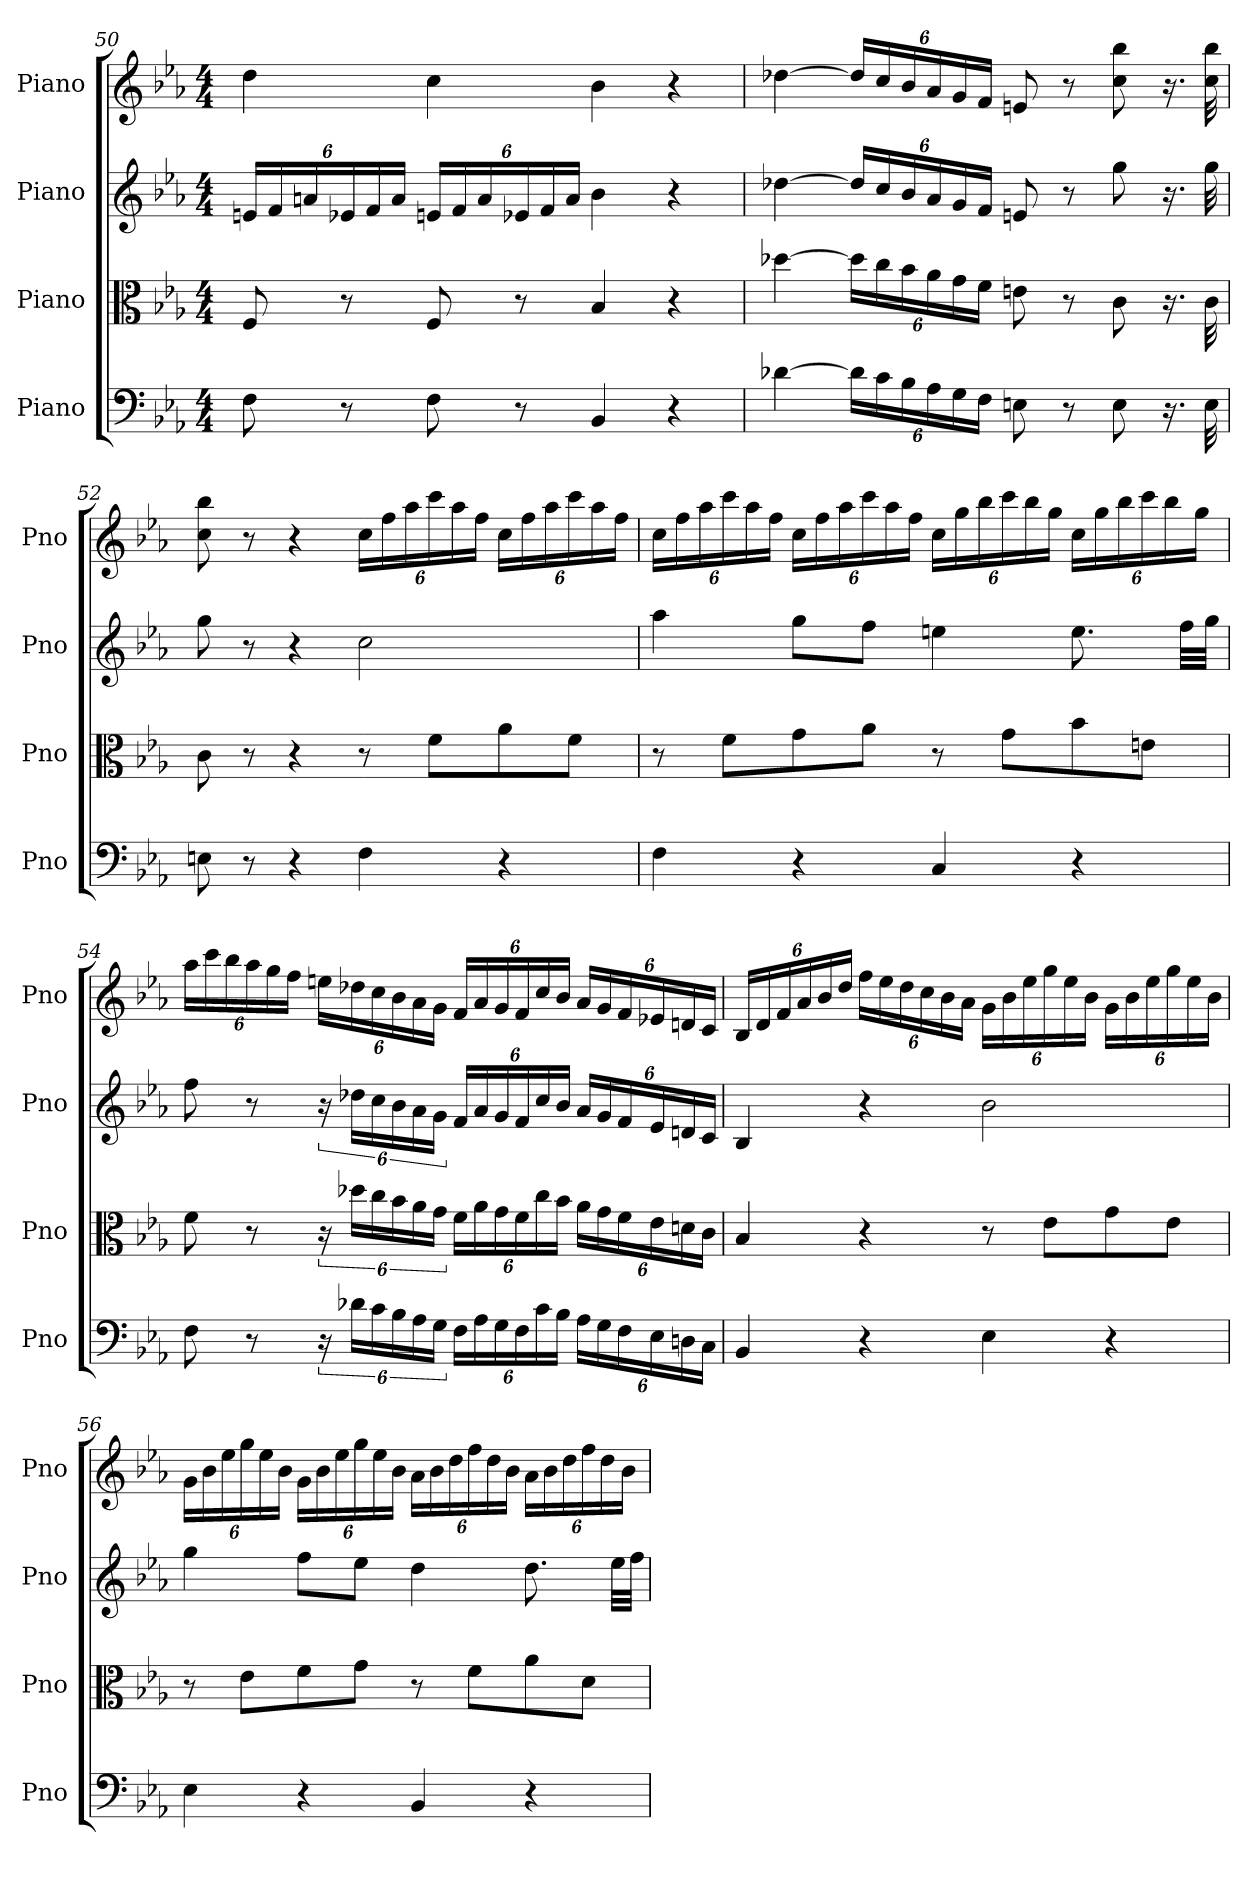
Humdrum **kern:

**kern	**kern	**kern	**kern
*part4	*part3	*part2	*part1
*staff4	*staff3	*staff2	*staff1
*I"Piano	*I"Piano	*I"Piano	*I"Piano
*I'Pno	*I'Pno	*I'Pno	*I'Pno
*clefF4	*clefC3	*clefG2	*clefG2
*k[b-e-a-]	*k[b-e-a-]	*k[b-e-a-]	*k[b-e-a-]
*M4/4	*M4/4	*M4/4	*M4/4
*	*	*Xbrackettup	*
=50	=50	=50	=50
8F\	8F/	24en/LL	4dd\
.	.	24f/	.
.	.	24an/	.
8r	8r	24e-X/	.
.	.	24f/	.
.	.	24a/JJ	.
8F\	8F/	24en/LL	4cc\
.	.	24f/	.
.	.	24a/	.
8r	8r	24e-X/	.
.	.	24f/	.
.	.	24a/JJ	.
4BB-/	4B-/	4b-\	4b-\
4r	4r	4r	4r
!!LO:LB:g=z
=51	=51	=51	=51
[4d-X\	[4dd-X\	[4dd-X\	[4dd-X\
*Xbrackettup	*Xbrackettup	*	*Xbrackettup
24d-\LL]	24dd-\LL]	24dd-/LL]	24dd-/LL]
24c\	24cc\	24cc/	24cc/
24B-\	24b-\	24b-/	24b-/
24A-\	24a-\	24a-/	24a-/
24G\	24g\	24g/	24g/
24F\JJ	24f\JJ	24f/JJ	24f/JJ
8En\	8en\	8en/	8en/
8r	8r	8r	8r
8E\	8c\	8gg\	8cc\ 8bb-\
16.r	16.r	16.r	16.r
32E\	32c\	32gg\	32cc\ 32bb-\
=52	=52	=52	=52
8En\	8c\	8gg\	8cc\ 8bb-\
8r	8r	8r	8r
4r	4r	4r	4r
4F\	8r	2cc\	24cc\LL
.	.	.	24ff\
.	.	.	24aa-\
.	8f\L	.	24ccc\
.	.	.	24aa-\
.	.	.	24ff\JJ
4r	8a-\	.	24cc\LL
.	.	.	24ff\
.	.	.	24aa-\
.	8f\J	.	24ccc\
.	.	.	24aa-\
.	.	.	24ff\JJ
!!LO:LB:g=z
=53	=53	=53	=53
4F\	8r	4aa-\	24cc\LL
.	.	.	24ff\
.	.	.	24aa-\
.	8f\L	.	24ccc\
.	.	.	24aa-\
.	.	.	24ff\JJ
4r	8g\	8gg\L	24cc\LL
.	.	.	24ff\
.	.	.	24aa-\
.	8a-\J	8ff\J	24ccc\
.	.	.	24aa-\
.	.	.	24ff\JJ
4C/	8r	4een\	24cc\LL
.	.	.	24gg\
.	.	.	24bb-\
.	8g\L	.	24ccc\
.	.	.	24bb-\
.	.	.	24gg\JJ
4r	8b-\	8.ee\	24cc\LL
.	.	.	24gg\
.	.	.	24bb-\
.	8en\J	.	24ccc\
.	.	.	24bb-\
.	.	32ff\LLL	.
.	.	.	24gg\JJ
.	.	32gg\JJJ	.
!!LO:PB:g=z
=54	=54	=54	=54
8F\	8f\	8ff\	24aa-\LL
.	.	.	24ccc\
.	.	.	24bb-\
8r	8r	8r	24aa-\
.	.	.	24gg\
.	.	.	24ff\JJ
*brackettup	*brackettup	*brackettup	*
24r	24r	24r	24een\LL
24d-X\LL	24dd-X\LL	24dd-X\LL	24dd-X\
24c\	24cc\	24cc\	24cc\
*Xbrackettup	*Xbrackettup	*Xbrackettup	*
24B-\	24b-\	24b-\	24b-\
24A-\	24a-\	24a-\	24a-\
24G\JJ	24g\JJ	24g\JJ	24g\JJ
24F\LL	24f\LL	24f/LL	24f/LL
24A-\	24a-\	24a-/	24a-/
24G\	24g\	24g/	24g/
24F\	24f\	24f/	24f/
24c\	24cc\	24cc/	24cc/
24B-\JJ	24b-\JJ	24b-/JJ	24b-/JJ
24A-\LL	24a-\LL	24a-/LL	24a-/LL
24G\	24g\	24g/	24g/
24F\	24f\	24f/	24f/
24E-\	24e-\	24e-/	24e-X/
24Dn\	24dn\	24dn/	24dn/
24C\JJ	24c\JJ	24c/JJ	24c/JJ
!!LO:LB:g=z
=55	=55	=55	=55
4BB-/	4B-/	4B-/	24B-/LL
.	.	.	24d/
.	.	.	24f/
.	.	.	24a-/
.	.	.	24b-/
.	.	.	24dd/JJ
4r	4r	4r	24ff\LL
.	.	.	24ee-\
.	.	.	24dd\
.	.	.	24cc\
.	.	.	24b-\
.	.	.	24a-\JJ
4E-\	8r	2b-\	24g\LL
.	.	.	24b-\
.	.	.	24ee-\
.	8e-\L	.	24gg\
.	.	.	24ee-\
.	.	.	24b-\JJ
4r	8g\	.	24g\LL
.	.	.	24b-\
.	.	.	24ee-\
.	8e-\J	.	24gg\
.	.	.	24ee-\
.	.	.	24b-\JJ
!!LO:LB:g=z
=56	=56	=56	=56
4E-\	8r	4gg\	24g\LL
.	.	.	24b-\
.	.	.	24ee-\
.	8e-\L	.	24gg\
.	.	.	24ee-\
.	.	.	24b-\JJ
4r	8f\	8ff\L	24g\LL
.	.	.	24b-\
.	.	.	24ee-\
.	8g\J	8ee-\J	24gg\
.	.	.	24ee-\
.	.	.	24b-\JJ
4BB-/	8r	4dd\	24a-\LL
.	.	.	24b-\
.	.	.	24dd\
.	8f\L	.	24ff\
.	.	.	24dd\
.	.	.	24b-\JJ
4r	8a-\	8.dd\	24a-\LL
.	.	.	24b-\
.	.	.	24dd\
.	8d\J	.	24ff\
.	.	.	24dd\
.	.	32ee-\LLL	.
.	.	.	24b-\JJ
.	.	32ff\JJJ	.
=	=	=	=
*-	*-	*-	*-
